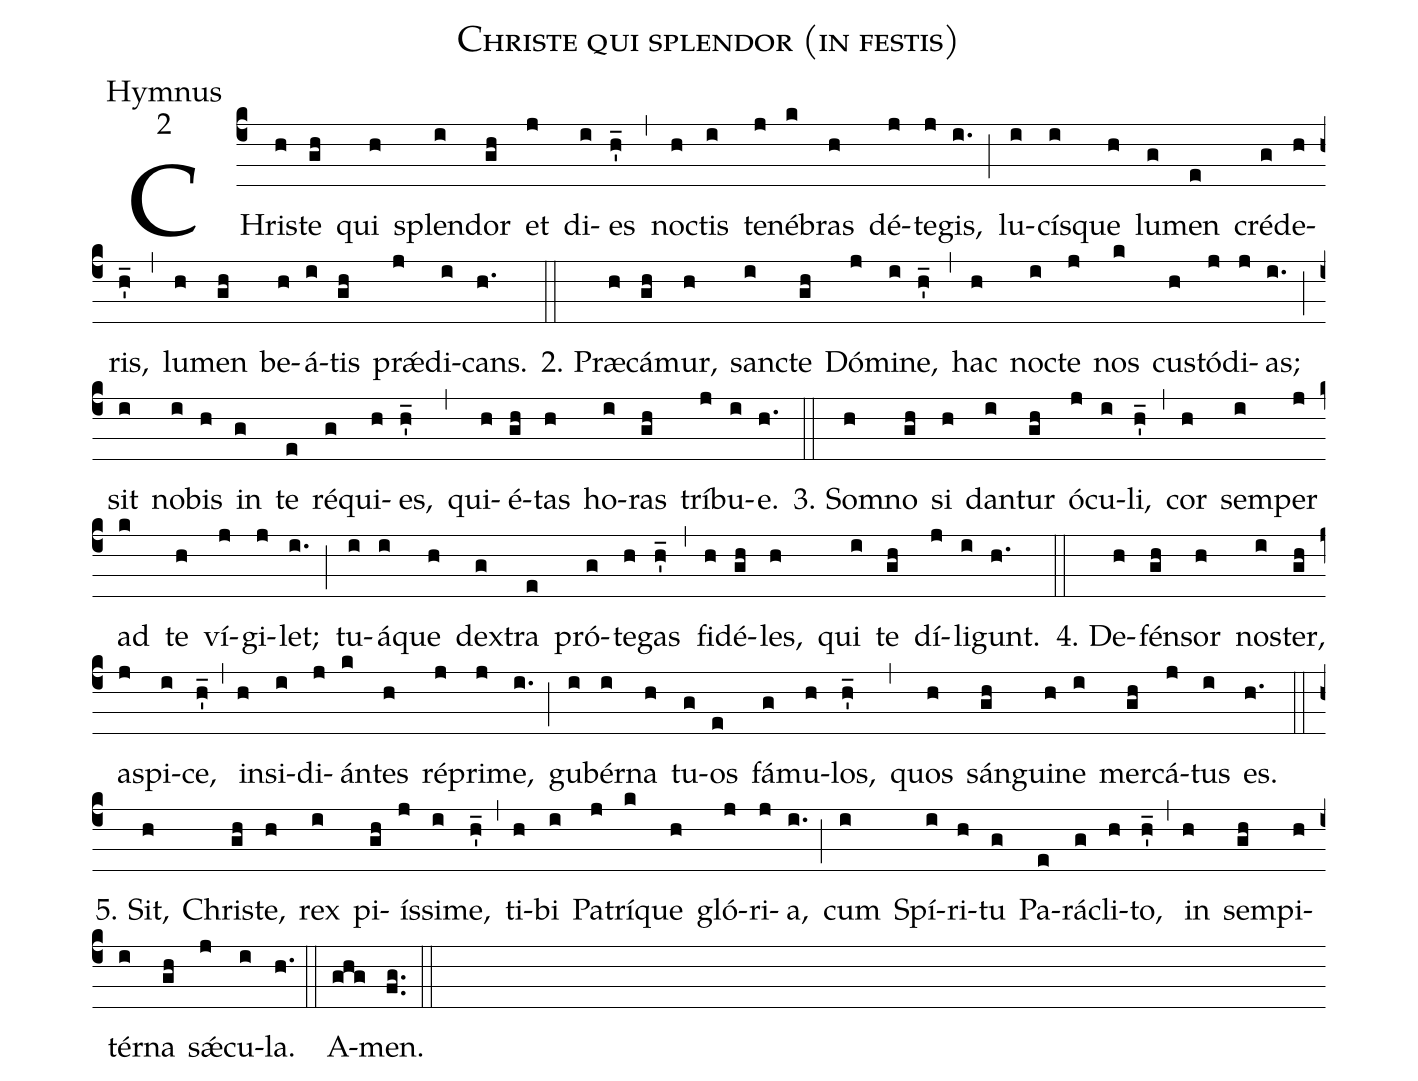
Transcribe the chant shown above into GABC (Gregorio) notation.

name:Christe qui splendor (in festis);
office-part:Hymnus;
mode:2;
%%
(c4) CHris(h)te(gh) qui(h) splen(i)dor(gh) et(j) di(i)es(h_') (,)
noc(h)tis(i) te(j)né(k)bras(h) dé(j)te(j)gis,(i.) (;)
lu(i)cís(i)que(h) lu(g)men(e) cré(g)de(h)ris,(h_') (,)
lu(h)men(gh) be(h)á(i)tis(gh) pr<sp>'æ</sp>(j)di(i)cans.(h.) (::)
2. Præ(h)cá(gh)mur,(h) san(i)cte(gh) Dó(j)mi(i)ne,(h_') (,)
hac(h) noc(i)te(j) nos(k) cus(h)tó(j)di(j)as;(i.) (;)
sit(i) no(i)bis(h) in(g) te(e) ré(g)qui(h)es,(h_') (,)
qui(h)é(gh)tas(h) ho(i)ras(gh) trí(j)bu(i)e.(h.) (::)
3. So(h)mno(gh) si(h) dan(i)tur(gh) ó(j)cu(i)li,(h_') (,)
cor(h) sem(i)per(j) ad(k) te(h) ví(j)gi(j)let;(i.) (;)
tu(i)á(i)que(h) dex(g)tra(e) pró(g)te(h)gas(h_') (,)
fi(h)dé(gh)les,(h) qui(i) te(gh) dí(j)li(i)gunt.(h.) (::)
4. De(h)fén(gh)sor(h) nos(i)ter,(gh) as(j)pi(i)ce,(h_') (,)
in(h)si(i)di(j)án(k)tes(h) ré(j)pri(j)me,(i.) (;)
gu(i)bér(i)na(h) tu(g)os(e) fá(g)mu(h)los,(h_') (,)
quos(h) sán(gh)gui(h)ne(i) mer(gh)cá(j)tus(i) es.(h.) (::)
5. Sit,(h) Chris(gh)te,(h) rex(i) pi(gh)í(j)ssi(i)me,(h_') (,)
ti(h)bi(i) Pa(j)trí(k)que(h) gló(j)ri(j)a,(i.) (;)
cum(i) Spí(i)ri(h)tu(g) Pa(e)rá(g)cli(h)to,(h_') (,)
in(h) sem(gh)pi(h)tér(i)na(gh) s<sp>'æ</sp>(j)cu(i)la.(h.) (::)
A(ghg)men.(fg..) (::)
